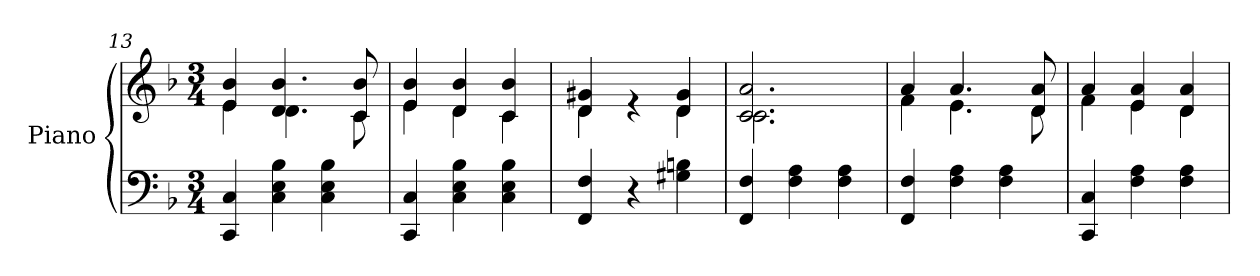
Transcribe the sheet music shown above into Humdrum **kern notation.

**kern	**kern
*part1	*part1
*staff2	*staff1
*I"Piano	*
*I'Pno.	*
*clefF4	*clefG2
*k[b-]	*k[b-]
*M3/4	*M3/4
=13	=13
*	*^
4CC/ 4C/	4e/ 4b-/	4e\
4C\ 4E\ 4B-\	4.d/ 4.b-/	4.d\
4C\ 4E\ 4B-\	.	.
.	8c/ 8b-/	8c\
=14	=14	=14
4CC/ 4C/	4e/ 4b-/	4e\
4C\ 4E\ 4B-\	4d/ 4b-/	4d\
4C\ 4E\ 4B-\	4c/ 4b-/	4c\
=15	=15	=15
4FF/ 4F/	4d/ 4g#X/	4d\
4r	4re	4ryy
4G#X\ 4Bn\	4d/ 4g#/	4d\
=16	=16	=16
4FF/ 4F/	2.c/ 2.a/	2.c\
4F\ 4A\	.	.
4F\ 4A\	.	.
!!LO:LB:g=z	!!
=17	=17	=17
4FF/ 4F/	4a/	4f\
4F\ 4A\	4.a/	4.e\
4F\ 4A\	.	.
.	8d/ 8a/	8d\
=18	=18	=18
4CC/ 4C/	4a/	4f\
4F\ 4A\	4e/ 4a/	4e\
4F\ 4A\	4d/ 4a/	4d\
*	*v	*v
=	=
*-	*-
